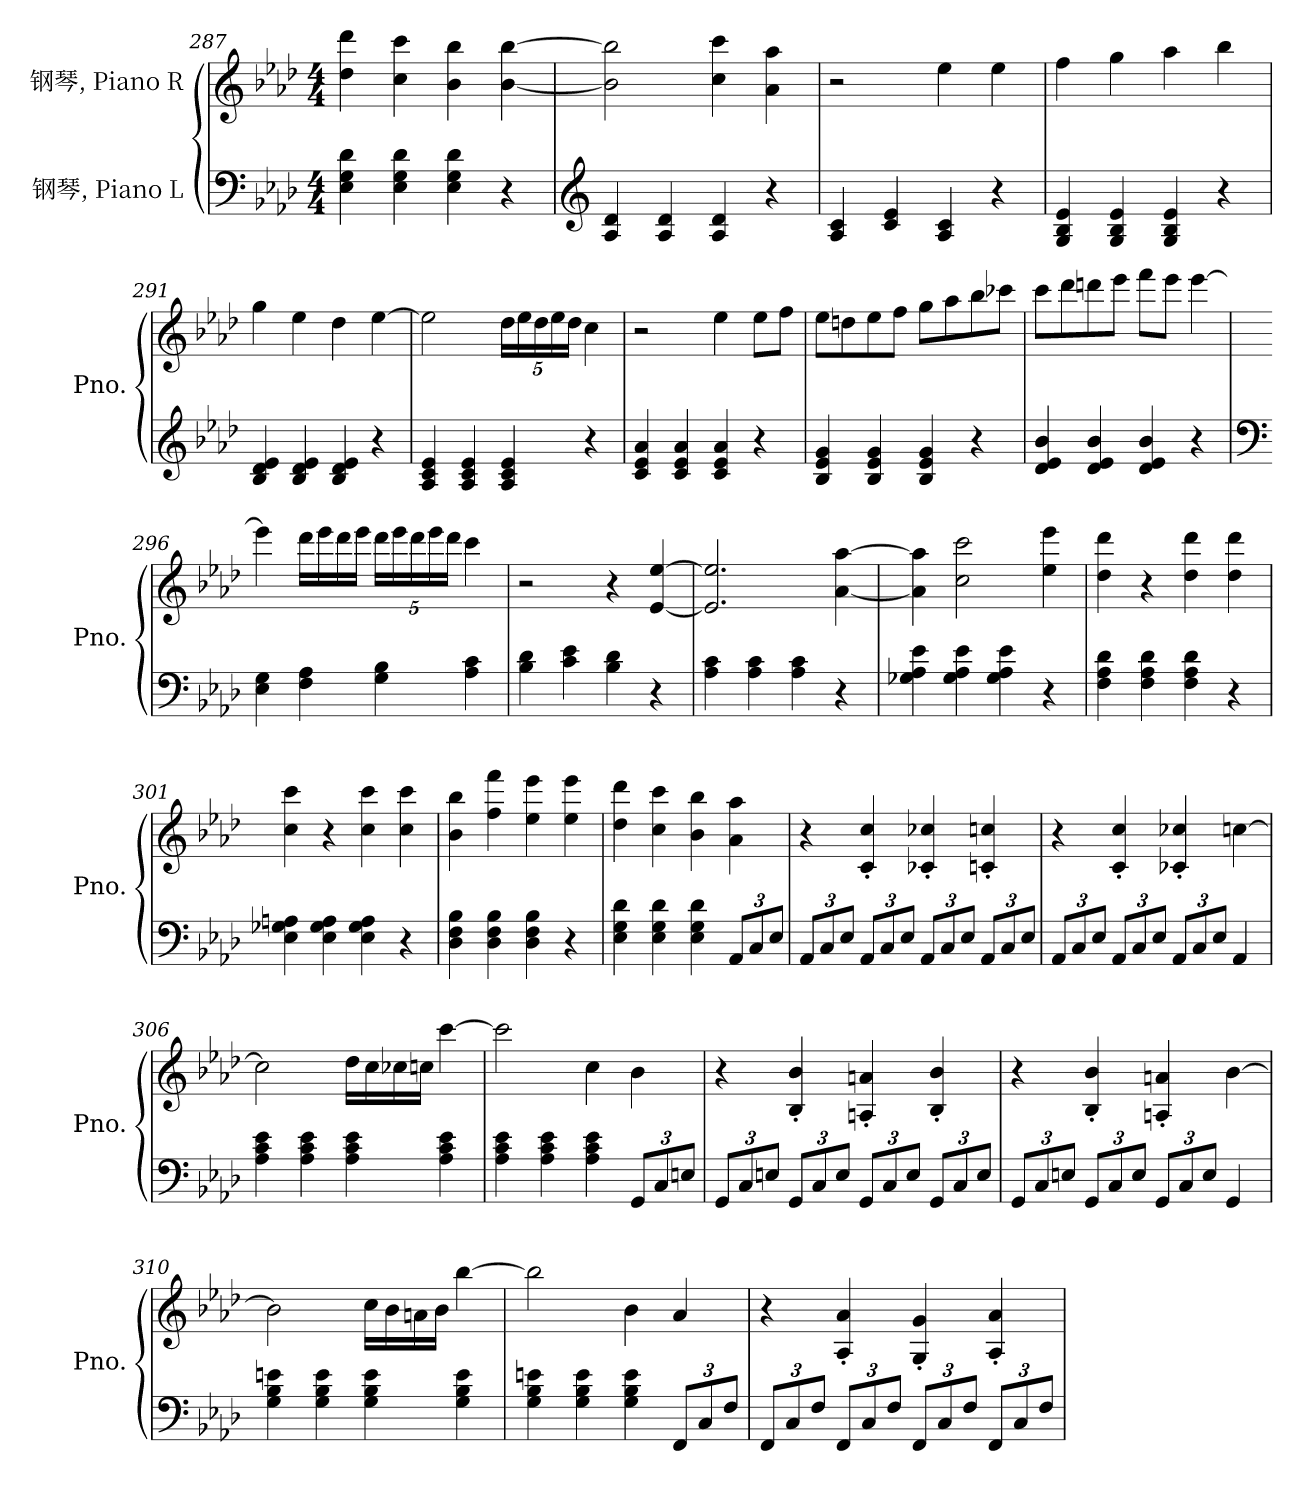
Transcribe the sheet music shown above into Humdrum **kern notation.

**kern	**kern
*part2	*part1
*staff2	*staff1
*I"钢琴, Piano L	*I"钢琴, Piano R
*I'Pno.	*I'Pno.
*clefF4	*clefG2
*k[b-e-a-d-]	*k[b-e-a-d-]
*M4/4	*M4/4
=287	=287
4E-\ 4G\ 4d-\	4dd-\ 4ddd-\
4E-\ 4G\ 4d-\	4cc\ 4ccc\
4E-\ 4G\ 4d-\	4b-\ 4bb-\
4r	[4b-\ [4bb-\
!!LO:LB:g=z
=288	=288
*clefG2	*
4A-/ 4d-/	2b-\] 2bb-\]
4A-/ 4d-/	.
4A-/ 4d-/	4cc\ 4ccc\
4r	4a-\ 4aa-\
=289	=289
4A-/ 4c/	2r
4c/ 4e-/	.
4A-/ 4c/	4ee-\
4r	4ee-\
=290	=290
4G/ 4B-/ 4e-/	4ff\
4G/ 4B-/ 4e-/	4gg\
4G/ 4B-/ 4e-/	4aa-\
4r	4bb-\
=291	=291
4B-/ 4d-/ 4e-/	4gg\
4B-/ 4d-/ 4e-/	4ee-\
4B-/ 4d-/ 4e-/	4dd-\
4r	[4ee-\
=292	=292
4A-/ 4c/ 4e-/	2ee-\]
4A-/ 4c/ 4e-/	.
*	*Xbrackettup
4A-/ 4c/ 4e-/	20dd-\LL
.	20ee-\
.	20dd-\
.	20ee-\
.	20dd-\JJ
4r	4cc\
!!LO:LB:g=z
=293	=293
4c/ 4e-/ 4a-/	2r
4c/ 4e-/ 4a-/	.
4c/ 4e-/ 4a-/	4ee-\
4r	8ee-\L
.	8ff\J
=294	=294
4B-/ 4e-/ 4g/	8ee-\L
.	8ddn\
4B-/ 4e-/ 4g/	8ee-\
.	8ff\J
4B-/ 4e-/ 4g/	8gg\L
.	8aa-\
4r	8bb-\
.	8ccc-X\J
=295	=295
4d-/ 4e-/ 4b-/	8ccc\L
.	8ddd-\
4d-/ 4e-/ 4b-/	8dddn\
.	8eee-\J
4d-/ 4e-/ 4b-/	8fff\L
.	8eee-\J
4r	[4eee-\
!!LO:LB:g=z
=296	=296
*clefF4	*
4E-\ 4G\	4eee-\]
4F\ 4A-\	16ddd-\LL
.	16eee-\
.	16ddd-\
.	16eee-\JJ
4G\ 4B-\	20ddd-\LL
.	20eee-\
.	20ddd-\
.	20eee-\
.	20ddd-\JJ
4A-\ 4c\	4ccc\
=297	=297
4B-\ 4d-\	2r
4c\ 4e-\	.
4B-\ 4d-\	4r
4r	[4e-/ [4ee-/
=298	=298
4A-\ 4c\	2.e-/] 2.ee-/]
4A-\ 4c\	.
4A-\ 4c\	.
4r	[4a-\ [4aa-\
=299	=299
4G-X\ 4A-\ 4e-\	4a-\] 4aa-\]
4G-\ 4A-\ 4e-\	2cc\ 2ccc\
4G-\ 4A-\ 4e-\	.
4r	4ee-\ 4eee-\
=300	=300
4F\ 4A-\ 4d-\	4dd-\ 4ddd-\
4F\ 4A-\ 4d-\	4r
4F\ 4A-\ 4d-\	4dd-\ 4ddd-\
4r	4dd-\ 4ddd-\
!!LO:LB:g=z
=301	=301
4E-\ 4G-X\ 4An\	4cc\ 4ccc\
4E-\ 4G-\ 4A\	4r
4E-\ 4G-\ 4A\	4cc\ 4ccc\
4r	4cc\ 4ccc\
=302	=302
4D-\ 4F\ 4B-\	4b-\ 4bb-\
4D-\ 4F\ 4B-\	4ff\ 4fff\
4D-\ 4F\ 4B-\	4ee-\ 4eee-\
4r	4ee-\ 4eee-\
=303	=303
4E-\ 4G\ 4d-\	4dd-\ 4ddd-\
4E-\ 4G\ 4d-\	4cc\ 4ccc\
4E-\ 4G\ 4d-\	4b-\ 4bb-\
*Xbrackettup	*
12AA-/L	4a-\ 4aa-\
12C/	.
12E-/J	.
=304	=304
12AA-/L	4r
12C/	.
12E-/J	.
12AA-/L	4c/' 4cc/'
12C/	.
12E-/J	.
12AA-/L	4c-X/' 4cc-X/'
12C/	.
12E-/J	.
12AA-/L	4cn/' 4ccn/'
12C/	.
12E-/J	.
!!LO:PB:g=z
=305	=305
12AA-/L	4r
12C/	.
12E-/J	.
12AA-/L	4c/' 4cc/'
12C/	.
12E-/J	.
12AA-/L	4c-X/' 4cc-X/'
12C/	.
12E-/J	.
4AA-/	[4ccn\
=306	=306
4A-\ 4c\ 4e-\	2cc\]
4A-\ 4c\ 4e-\	.
4A-\ 4c\ 4e-\	16dd-\LL
.	16cc\
.	16cc-X\
.	16ccn\JJ
4A-\ 4c\ 4e-\	[4ccc\
=307	=307
4A-\ 4c\ 4e-\	2ccc\]
4A-\ 4c\ 4e-\	.
4A-\ 4c\ 4e-\	4cc\
12GG/L	4b-\
12C/	.
12En/J	.
=308	=308
12GG/L	4r
12C/	.
12En/J	.
12GG/L	4B-/' 4b-/'
12C/	.
12E/J	.
12GG/L	4An/' 4an/'
12C/	.
12E/J	.
12GG/L	4B-/' 4b-/'
12C/	.
12E/J	.
!!LO:LB:g=z
=309	=309
12GG/L	4r
12C/	.
12En/J	.
12GG/L	4B-/' 4b-/'
12C/	.
12E/J	.
12GG/L	4An/' 4an/'
12C/	.
12E/J	.
4GG/	[4b-\
=310	=310
4G\ 4B-\ 4en\	2b-\]
4G\ 4B-\ 4e\	.
4G\ 4B-\ 4e\	16cc\LL
.	16b-\
.	16an\
.	16b-\JJ
4G\ 4B-\ 4e\	[4bb-\
=311	=311
4G\ 4B-\ 4en\	2bb-\]
4G\ 4B-\ 4e\	.
4G\ 4B-\ 4e\	4b-\
12FF/L	4a-/
12C/	.
12F/J	.
=312	=312
12FF/L	4r
12C/	.
12F/J	.
12FF/L	4A-/' 4a-/'
12C/	.
12F/J	.
12FF/L	4G/' 4g/'
12C/	.
12F/J	.
12FF/L	4A-/' 4a-/'
12C/	.
12F/J	.
=	=
*-	*-
